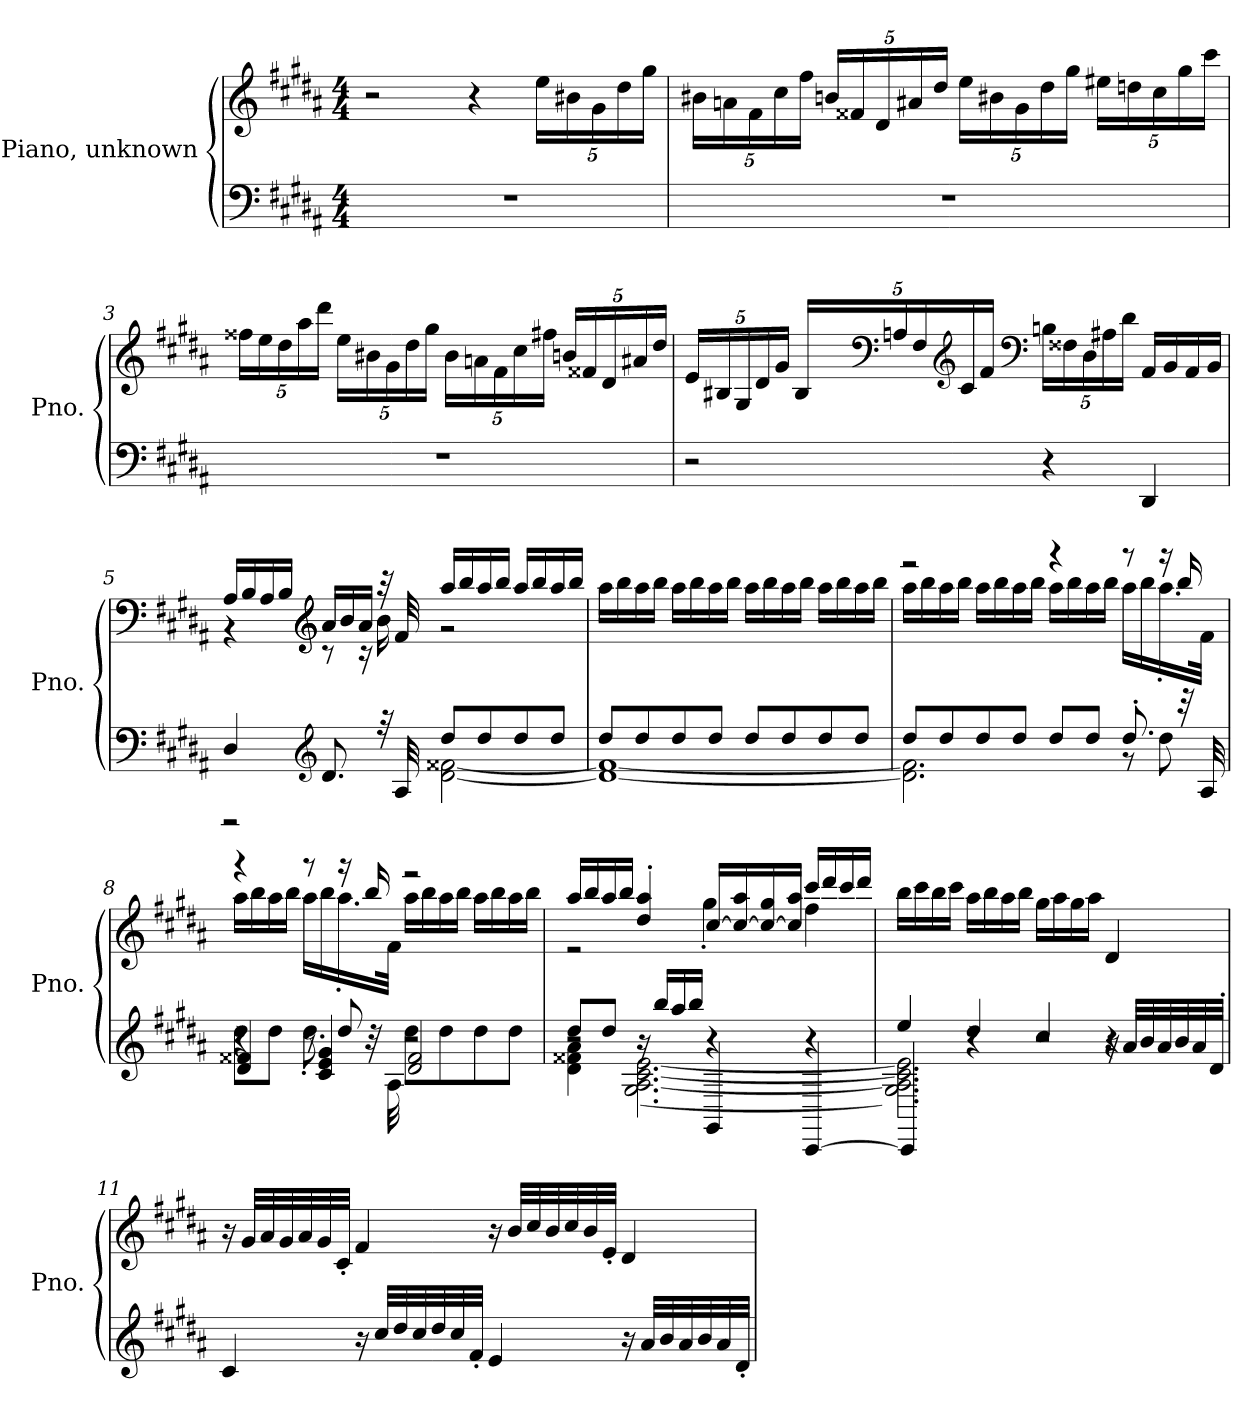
**kern	**kern
*part1	*part1
*staff2	*staff1
*I"Piano, unknown	*
*I'Pno.	*
*clefF4	*clefG2
*k[f#c#g#d#a#]	*k[f#c#g#d#a#]
*M4/4	*M4/4
*MM120	*MM120
=1	=1
1r	2r
.	4r
*	*Xbrackettup
.	20ee\LL
.	20b#X\
.	20g#\
.	20dd#\
.	20gg#\JJ
=2	=2
1r	20b#X\LL
.	20an\
.	20f#\
.	20cc#\
.	20ff#\JJ
.	20bn/LL
.	20f##X/
.	20d#/
.	20a#X/
.	20dd#/JJ
.	20ee\LL
.	20b#X\
.	20g#\
.	20dd#\
.	20gg#\JJ
.	20ee#X\LL
.	20ddn\
.	20cc#\
.	20gg#\
.	20ccc#\JJ
!!LO:LB:g=z
=3	=3
1r	20ff##X\LL
.	20ee\
.	20dd#\
.	20aa#\
.	20ddd#\JJ
.	20ee\LL
.	20b#X\
.	20g#\
.	20dd#\
.	20gg#\JJ
.	20b#\LL
.	20an\
.	20f#\
.	20cc#\
.	20ff#X\JJ
.	20bn/LL
.	20f##X/
.	20d#/
.	20a#X/
.	20dd#/JJ
!!LO:LB:g=z
=4	=4
2r	20e/LL
.	20B#X/
.	20G#/
.	20d#/
.	20g#/JJ
.	20B#/LL
*	*clefF4
.	20An/
.	20F#/
*	*clefG2
.	20c#/
.	20f#/JJ
*	*clefF4
4r	20Bn\LL
.	20F##X\
.	20D#\
.	20A#X\
.	20d#\JJ
4DD#/	16AA#/LL
.	16BB/
.	16AA#/
.	16BB/JJ
!!LO:LB:g=z
=5	=5
*^	*^
4D#/	2r	16A#/LL	4r
.	.	16B/	.
.	.	16A#/	.
.	.	16B/JJ	.
*clefG2	*	*clefG2	*
8.d#/	.	16a#/LL	8r
.	.	16b/	.
.	.	16a#/JJ	16r
32r	.	32r	16b\
32A#/	.	32f#/	.
8dd#/L	[2d#\ [2f##X\	16aa#/LL	2r
.	.	16bb/	.
8dd#/	.	16aa#/	.
.	.	16bb/JJ	.
8dd#/	.	16aa#/LL	.
.	.	16bb/	.
8dd#/J	.	16aa#/	.
.	.	16bb/JJ	.
*	*	*v	*v
!!LO:LB:g=z
=6	=6	=6
8dd#/L	1d#_ 1f##_	16aa#\LL
.	.	16bb\
8dd#/	.	16aa#\
.	.	16bb\JJ
8dd#/	.	16aa#\LL
.	.	16bb\
8dd#/J	.	16aa#\
.	.	16bb\JJ
8dd#/L	.	16aa#\LL
.	.	16bb\
8dd#/	.	16aa#\
.	.	16bb\JJ
8dd#/	.	16aa#\LL
.	.	16bb\
8dd#/J	.	16aa#\
.	.	16bb\JJ
!!LO:LB:g=z
=7	=7	=7
*	*	*^
8dd#/L	2.d#\] 2.f##\]	2r	16aa#\LL
.	.	.	16bb\
8dd#/	.	.	16aa#\
.	.	.	16bb\JJ
8dd#/	.	.	16aa#\LL
.	.	.	16bb\
8dd#/J	.	.	16aa#\
.	.	.	16bb\JJ
8dd#/L	.	4r	16aa#\LL
.	.	.	16bb\
8dd#/J	.	.	16aa#\
.	.	.	16bb\JJ
8.dd#'/	8r	8r	16aa#\LL
.	.	.	16bb\
.	8dd#\	16r	16.aa#'\
32r	.	16bb/	.
32A#/	.	.	32f#\JJk
!!LO:PB:g=z	!!
=8	=8	=8	=8
*	*^	*	*
4r	8dd#\L	4d#/ 4f##X/	4r	16aa#\LL
.	.	.	.	16bb\
.	8dd#\J	.	.	16aa#\
.	.	.	.	16bb\JJ
8r	8.dd#'\	4c#/ 4e/ 4g#/	8r	16aa#\LL
.	.	.	.	16bb\
8dd#/	.	.	16r	16.aa#'\
.	32r	.	16bb/	.
.	32A#\	.	.	32f#\JJk
2r	8dd#\L	2d#/ 2f##/	2r	16aa#\LL
.	.	.	.	16bb\
.	8dd#\	.	.	16aa#\
.	.	.	.	16bb\JJ
.	8dd#\	.	.	16aa#\LL
.	.	.	.	16bb\
.	8dd#\J	.	.	16aa#\
.	.	.	.	16bb\JJ
!!LO:LB:g=z	!!
=9	=9	=9	=9	=9
8dd#/L	4d#\ 4f##X\ 4a#\	2r	16aa#/LL	2r
.	.	.	16bb/	.
8dd#/J	.	.	16aa#/	.
.	.	.	16bb/JJ	.
16r	[2.G#\ [2.A#\ [2.c#\ [2.e\	.	4dd#/' 4aa#/'	.
16bb/LL	.	.	.	.
16aa#/	.	.	.	.
16bb/JJ	.	.	.	.
4GG#/	.	4r	[16cc#/LL	4gg#'\
.	.	.	16cc#/_ 16aa#/	.
.	.	.	16cc#/_ 16gg#/	.
.	.	.	16cc#/] 16aa#/JJ	.
4r	.	[4CC#/	16ccc#/LL	4ff#\
.	.	.	16ddd#/	.
.	.	.	16ccc#/	.
.	.	.	16ddd#/JJ	.
*	*	*	*v	*v
!!LO:LB:g=z
=10	=10	=10	=10
4ee/	2.G#\] 2.A#\] 2.c#\] 2.e\]	4CC#/]	16bb\LL
.	.	.	16ccc#\
.	.	.	16bb\
.	.	.	16ccc#\JJ
4dd#/	.	4r	16aa#\LL
.	.	.	16bb\
.	.	.	16aa#\
.	.	.	16bb\JJ
4cc#/	.	2r	16gg#\LL
.	.	.	16aa#\
.	.	.	16gg#\
.	.	.	16aa#\JJ
16r	4r	.	4d#/
32a#/LLL	.	.	.
32b/	.	.	.
32a#/	.	.	.
32b/	.	.	.
32a#/	.	.	.
32d#'/JJJ	.	.	.
*v	*v	*v	*
!!LO:LB:g=z
=11	=11
4c#/	16r
.	32g#/LLL
.	32a#/
.	32g#/
.	32a#/
.	32g#/
.	32c#'/JJJ
16r	4f#/
32cc#/LLL	.
32dd#/	.
32cc#/	.
32dd#/	.
32cc#/	.
32f#'/JJJ	.
4e/	16r
.	32b/LLL
.	32cc#/
.	32b/
.	32cc#/
.	32b/
.	32e'/JJJ
16r	4d#/
32a#/LLL	.
32b/	.
32a#/	.
32b/	.
32a#/	.
32d#'/JJJ	.
=	=
*-	*-
